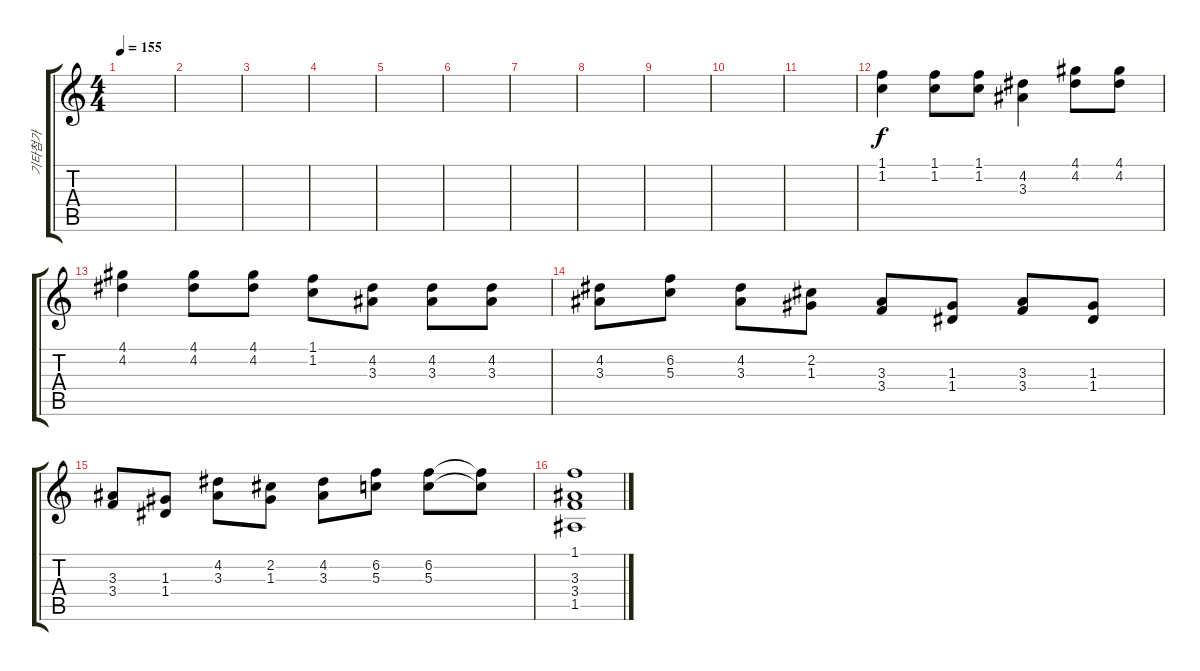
\track ("기타첨가" "기타첨가") {instrument distortionguitar}
\staff {score tabs}
\tuning (E4 B3 G3 D3 A2 E2) {hide}
\ts (4 4)
\tempo 155
\clef g2
\ks c
|
|
|
|
|
|
|
|
|
|
|
(1.1 1.2).4 (1.1 1.2).8 (1.1 1.2).8 (4.2 3.3).4 (4.1 4.2).8 (4.1 4.2).8 |
(4.1 4.2).4 (4.1 4.2).8 (4.1 4.2).8 (1.1 1.2).8 (4.2 3.3).8 (4.2 3.3).8 (4.2 3.3).8 |
(4.2 3.3).8 (6.2 5.3).8 (4.2 3.3).8 (2.2 1.3).8 (3.3 3.4).8 (1.3 1.4).8 (3.3 3.4).8 (1.3 1.4).8 |
(3.3 3.4).8 (1.3 1.4).8 (4.2 3.3).8 (2.2 1.3).8 (4.2 3.3).8 (6.2 5.3).8 (6.2 5.3).8 (6.2{t} 5.3{t}).8 |
(1.1 3.3 3.4 1.5).1
